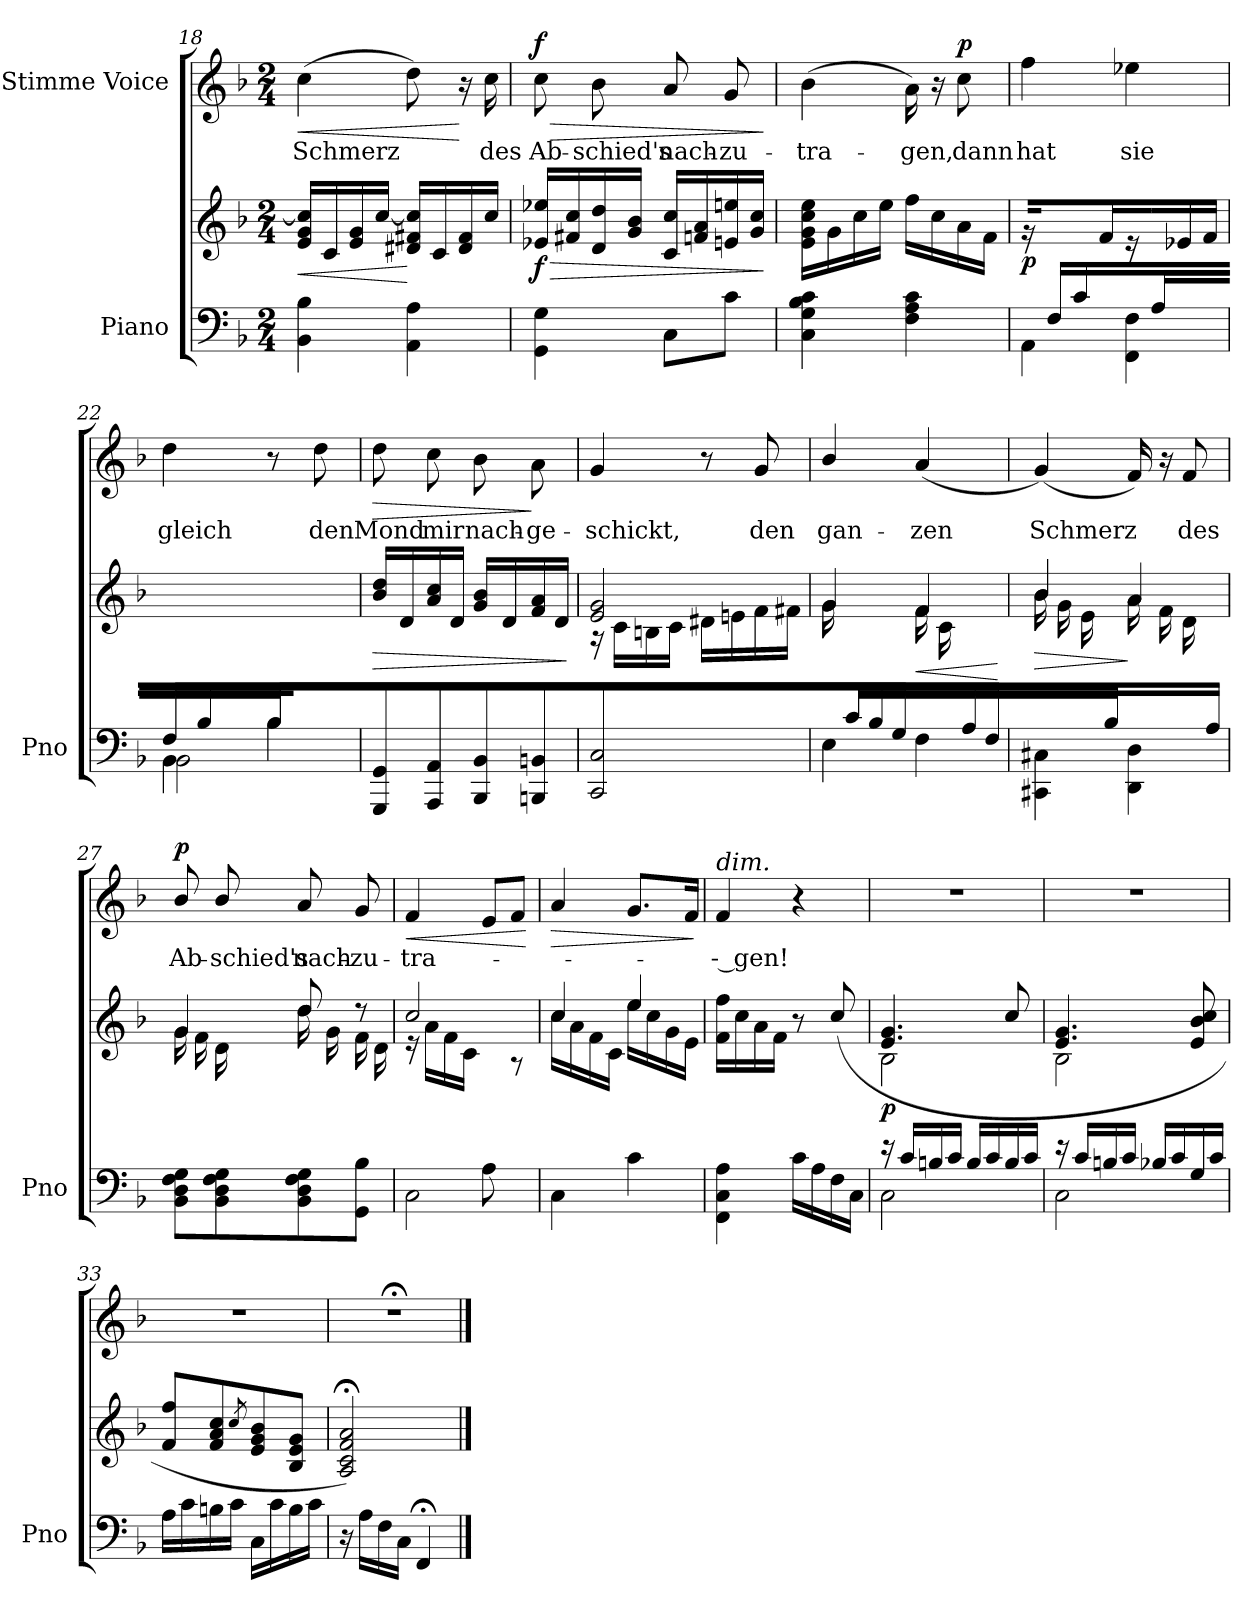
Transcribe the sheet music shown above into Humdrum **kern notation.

**kern	**kern	**dynam	**kern	**text	**dynam
*part2	*part2	*part2	*part1	*part1	*part1
*staff3	*staff2	*staff2/3	*staff1	*staff1	*staff1
*I"Piano	*	*	*I"Stimme Voice	*	*
*I'Pno	*	*	*	*	*
*clefF4	*clefG2	*	*clefG2	*	*
*k[b-]	*k[b-]	*	*k[b-]	*	*
*M2/4	*M2/4	*	*M2/4	*	*
=18	=18	=18	=18	=18	=18
!	!	!LO:HP:b	!	!LO:LY:b	!LO:HP:b
4BB-\ 4B-\	16e/ 16g/ 16cc/]LL	<	(4cc\	Schmerz	<
.	16c/	.	.	.	.
.	16e/ 16g/	.	.	.	.
.	[>16cc/JJ	.	.	.	.
4AA\ 4A\	16d#X/ 16f#X/ 16cc/]LL	[	8dd\)	.	.
.	16c/	.	.	.	.
.	16d#/ 16f#/	.	16r	.	[
!	!	!	!	!LO:LY:b	!
.	16cc/JJ	.	16cc\	des	.
=19	=19	=19	=19	=19	=19
!	!	!LO:HP:b	!	!LO:LY:b	!LO:HP:b
!	!	!LO:DY:n=1:b	!	!	!LO:DY:n=1:a
4GG\ 4G\	16e-X/ 16ee-X/LL	> f	8cc\	Ab-	> f
.	16f#X/ 16cc/	.	.	.	.
!	!	!	!	!LO:LY:b	!
.	16d/ 16dd/	.	8b-\	-schied's	.
.	16g/ 16b-/JJ	.	.	.	.
!	!	!	!	!LO:LY:b	!
8C\L	16c/ 16cc/LL	.	8a/	nach-	.
.	16fn/ 16a/	.	.	.	.
!	!	!	!	!LO:LY:b	!
8c\J	16en/ 16een/	.	8g/	-zu-	.
.	16g/ 16cc/JJ	.	.	.	.
.	.	]	.	.	]
=20	=20	=20	=20	=20	=20
!	!	!	!	!LO:LY:b	!
4C\ 4G\ 4B-\ 4c\	16e\ 16g\ 16cc\ 16ee\LL	.	(4b-\	-tra-	.
.	16g\	.	.	.	.
.	16cc\	.	.	.	.
.	16ee\JJ	.	.	.	.
!	!	!	!	!LO:LY:b	!
4F\ 4A\ 4c\	16ff\LL	.	16a\)	-gen,	.
.	16cc\	.	16r	.	.
!	!	!	!	!LO:LY:b	!LO:DY:a
.	16a\	.	8cc\	dann	p
.	16f\JJ	.	.	.	.
!!LO:LB:g=z
=21	=21	=21	=21	=21	=21
*^	*	*	*	*	*
!	!	!	!LO:DY:b	!	!LO:LY:b	!
16ryy	4AA\	16r	p	4ff\	hat	.
16F/LL	.	8ryy	.	.	.	.
16c/	.	.	.	.	.	.
8ryy	.	16f/JJ	.	.	.	.
!	!	!	!	!	!LO:LY:b	!
.	4FF\ 4F\	16r	.	4ee-X\	sie	.
16A/LL	.	16ryy	.	.	.	.
8ryy	.	16e-X/	.	.	.	.
.	.	16f/JJ	.	.	.	.
=22	=22	=22	=22	=22	=22	=22
*	*^	*	*	*	*	*
!	!	!	!	!	!	!LO:LY:b	!
16F/LL	4BB-\	2BB-\	8ryy	.	4dd\	gleich	.
16B-/	.	.	.	.	.	.	.
8ryy	.	.	16d/	.	.	.	.
.	.	.	16f/JJ	.	.	.	.
16B-/LL	4B-\	.	16ryy	.	8r	.	.
8.ryy	.	.	16d/	.	.	.	.
!	!	!	!	!	!	!LO:LY:b	!
.	.	.	16f/	.	8dd\	den	.
.	.	.	16b-/JJ	.	.	.	.
*v	*v	*v	*	*	*	*	*
=23	=23	=23	=23	=23	=23
!	!	!LO:HP:b	!	!LO:LY:b	!LO:HP:b
8GGG/ 8GG/L	16b-/ 16dd/LL	>	8dd\	Mond	>
.	16d/	.	.	.	.
!	!	!	!	!LO:LY:b	!
8AAA/ 8AA/	16a/ 16cc/	.	8cc\	mir	.
.	16d/JJ	.	.	.	.
!	!	!	!	!LO:LY:b	!
8BBB-/ 8BB-/	16g/ 16b-/LL	.	8b-\	nach-	.
.	16d/	.	.	.	.
!	!	!	!	!LO:LY:b	!
8BBBn/ 8BBn/J	16f/ 16a/	.	8a\	-ge-	]
.	16d/JJ	.	.	.	.
.	.	]	.	.	.
=24	=24	=24	=24	=24	=24
*	*^	*	*	*	*
!	!	!	!	!	!LO:LY:b	!
2CC/ 2C/	2e/ 2g/	16r	.	4g/	-schickt,	.
.	.	16c\LL	.	.	.	.
.	.	16Bn\	.	.	.	.
.	.	16c\JJ	.	.	.	.
.	.	16d#X\LL	.	8r	.	.
.	.	16en\	.	.	.	.
!	!	!	!	!	!LO:LY:b	!
.	.	16f\	.	8g/	den	.
.	.	16f#X\JJ	.	.	.	.
!!LO:LB:g=z
=25	=25	=25	=25	=25	=25	=25
*^	*	*	*	*	*	*
!	!	!	!	!	!	!LO:LY:b	!
16ryy	4E\	4g/	16g\LL	.	4b-/	gan-	.
16c/	.	.	8.ryy	.	.	.	.
16B-/	.	.	.	.	.	.	.
16G/JJ	.	.	.	.	.	.	.
!	!	!	!	!LO:HP:b	!	!LO:LY:b	!
8ryy	4F\	4f/	16f\LL	<	(4a/	-zen	.
.	.	.	16c\	.	.	.	.
16A/	.	.	8ryy	.	.	.	.
16F/JJ	.	.	.	.	.	.	.
*v	*v	*	*	*	*	*	*
*	*v	*v	*	*	*	*
.	.	[	.	.	.
=26	=26	=26	=26	=26	=26
*^	*	*	*	*	*
!	!	!	!LO:HP:b	!	!LO:LY:b	!
*	*	*^	*	*	*	*
8.ryy	4CC#X\ 4C#X\	4b-/	16b-\LL	>	(4g/)	Schmerz	.
.	.	.	16g\	.	.	.	.
.	.	.	16e\	.	.	.	.
16B-/JJ	.	.	16ryy	.	.	.	.
8.ryy	4DD\ 4D\	4a/	16a\LL	]	16f/)	.	.
.	.	.	16f\	.	16r	.	.
!	!	!	!	!	!	!LO:LY:b	!
.	.	.	16d\	.	8f/	des	.
16A/JJ	.	.	16ryy	.	.	.	.
=27	=27	=27	=27	=27	=27	=27	=27
!	!	!	!	!	!	!LO:LY:b	!LO:DY:a
8.ryy	8BB-\ 8D\ 8F\ 8G\L	4g/	16g\LL	.	8b-/	Ab-	p
.	.	.	16f\	.	.	.	.
!	!	!	!	!	!	!LO:LY:b	!
.	8BB-\ 8D\ 8F\ 8G\	.	16d\	.	8b-/	-schied's	.
16G/JJ	.	.	16ryy	.	.	.	.
!	!	!	!	!	!	!LO:LY:b	!
4ryy	8BB-\ 8D\ 8F\ 8G\	8dd/	16dd\LL	.	8a/	nach-	.
.	.	.	16g\	.	.	.	.
!	!	!	!	!	!	!LO:LY:b	!
.	8GG\ 8B-\J	8r	16f\	.	8g/	-zu-	.
.	.	.	16d\JJ	.	.	.	.
=28	=28	=28	=28	=28	=28	=28	=28
!	!	!	!	!	!	!LO:LY:b	!LO:HP:b
4ryy	2C\	2cc/	16r	.	4f/	-tra-	<
.	.	.	16a\LL	.	.	.	.
.	.	.	16f\	.	.	.	.
.	.	.	16c\JJ	.	.	.	.
8A\	.	.	8ryy	.	8e/L	.	.
8ryy	.	.	8r	.	8f/J	.	.
*v	*v	*	*	*	*	*	*
*	*v	*v	*	*	*	*
.	.	.	.	.	[
!!LO:LB:g=z
=29	=29	=29	=29	=29	=29
*	*^	*	*	*	*
!	!	!	!	!	!	!LO:HP:b
4C\	4cc/	16cc\LL	.	4a/	.	>
.	.	16a\	.	.	.	.
.	.	16f\	.	.	.	.
.	.	16c\JJ	.	.	.	.
4c\	4ee/	16ee\LL	.	8.g/L	.	.
.	.	16cc\	.	.	.	.
.	.	16g\	.	.	.	.
.	.	16e\JJ	.	16f/Jk	.	.
*	*v	*v	*	*	*	*
.	.	.	.	.	]
!!LO:PB:g=z
=30	=30	=30	=30	=30	=30
!	!	!	!LO:TX:a:i:t=dim.	!	!
!	!	!	!	!LO:LY:b	!
4FF\ 4C\ 4A\	16f\ 16ff\LL	.	4f/	-- gen!	.
.	16cc\	.	.	.	.
.	16a\	.	.	.	.
.	16f\JJ	.	.	.	.
16c\LL	8r	.	4r	.	.
16A\	.	.	.	.	.
16F\	(8cc/	.	.	.	.
16C\JJ	.	.	.	.	.
=31	=31	=31	=31	=31	=31
*^	*^	*	*	*	*
!	!	!	!	!LO:DY:b	!	!	!
16r	2C\	4.e/ 4.g/	2B-\	p	2r	.	.
16c/LL	.	.	.	.	.	.	.
16Bn/	.	.	.	.	.	.	.
16c/JJ	.	.	.	.	.	.	.
16B/LL	.	.	.	.	.	.	.
16c/	.	.	.	.	.	.	.
16B/	.	8cc/	.	.	.	.	.
16c/JJ	.	.	.	.	.	.	.
=32	=32	=32	=32	=32	=32	=32	=32
16r	2C\	4.e/ 4.g/	2B-\	.	2r	.	.
16c/LL	.	.	.	.	.	.	.
16Bn/	.	.	.	.	.	.	.
16c/JJ	.	.	.	.	.	.	.
16B-X/LL	.	.	.	.	.	.	.
16c/	.	.	.	.	.	.	.
16G/	.	8e/ 8b-/ 8cc/	.	.	.	.	.
16c/JJ	.	.	.	.	.	.	.
*v	*v	*	*	*	*	*	*
*	*v	*v	*	*	*	*
=33	=33	=33	=33	=33	=33
16A\LL	8f/ 8ff/L	.	2r	.	.
16c\	.	.	.	.	.
16Bn\	8f/ 8a/ 8cc/	.	.	.	.
16c\JJ	.	.	.	.	.
.	8qcc/	.	.	.	.
16C\LL	8e/ 8g/ 8b-/	.	.	.	.
16c\	.	.	.	.	.
16B\	8B-/ 8e/ 8g/J	.	.	.	.
16c\JJ	.	.	.	.	.
!!LO:LB:g=z
=34	=34	=34	=34	=34	=34
16r	2A/;< 2c/;< 2f/;< 2a/;<)	.	2r;<	.	.
16A\LL	.	.	.	.	.
16F\	.	.	.	.	.
16C\JJ	.	.	.	.	.
4FF;/	.	.	.	.	.
==	==	==	==	==	==
*-	*-	*-	*-	*-	*-
